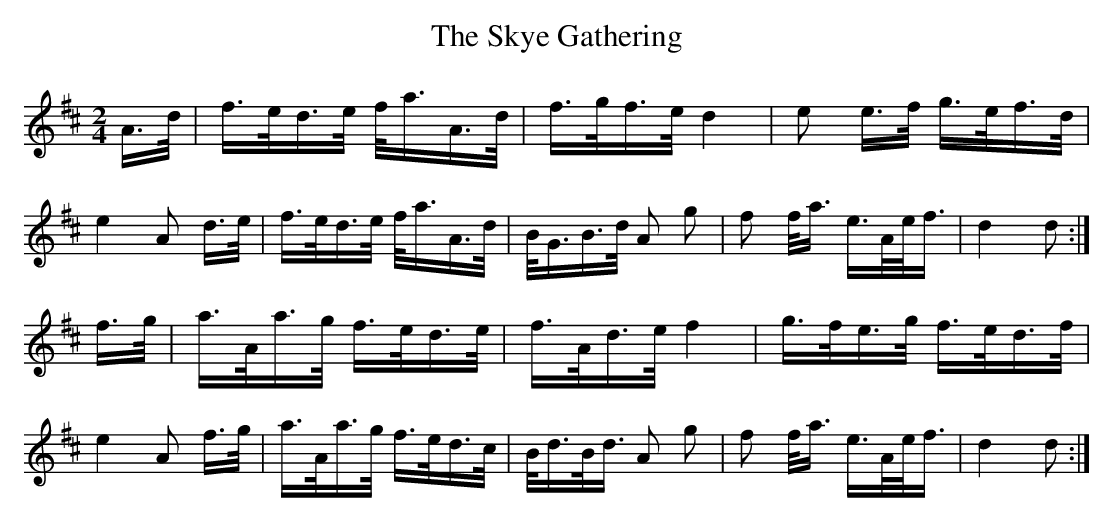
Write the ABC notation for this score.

X:1
T:The Skye Gathering
M:2/4
L:1/16
K:D
A>d|f>ed>e f<aA>d|f>gf>e d4|e2 e>f g>ef>d|
e4 A2 d>e|f>ed>e f<aA>d|B<GB>d A2 g2|f2 f<a e>Ae<f|d4 d2:|
f>g|a>Aa>g f>ed>e|f>Ad>e f4|g>fe>g f>ed>f|
e4 A2 f>g|a>Aa>g f>ed>c|B<dB<d A2 g2|f2 f<a e>Ae<f|d4 d2:|
